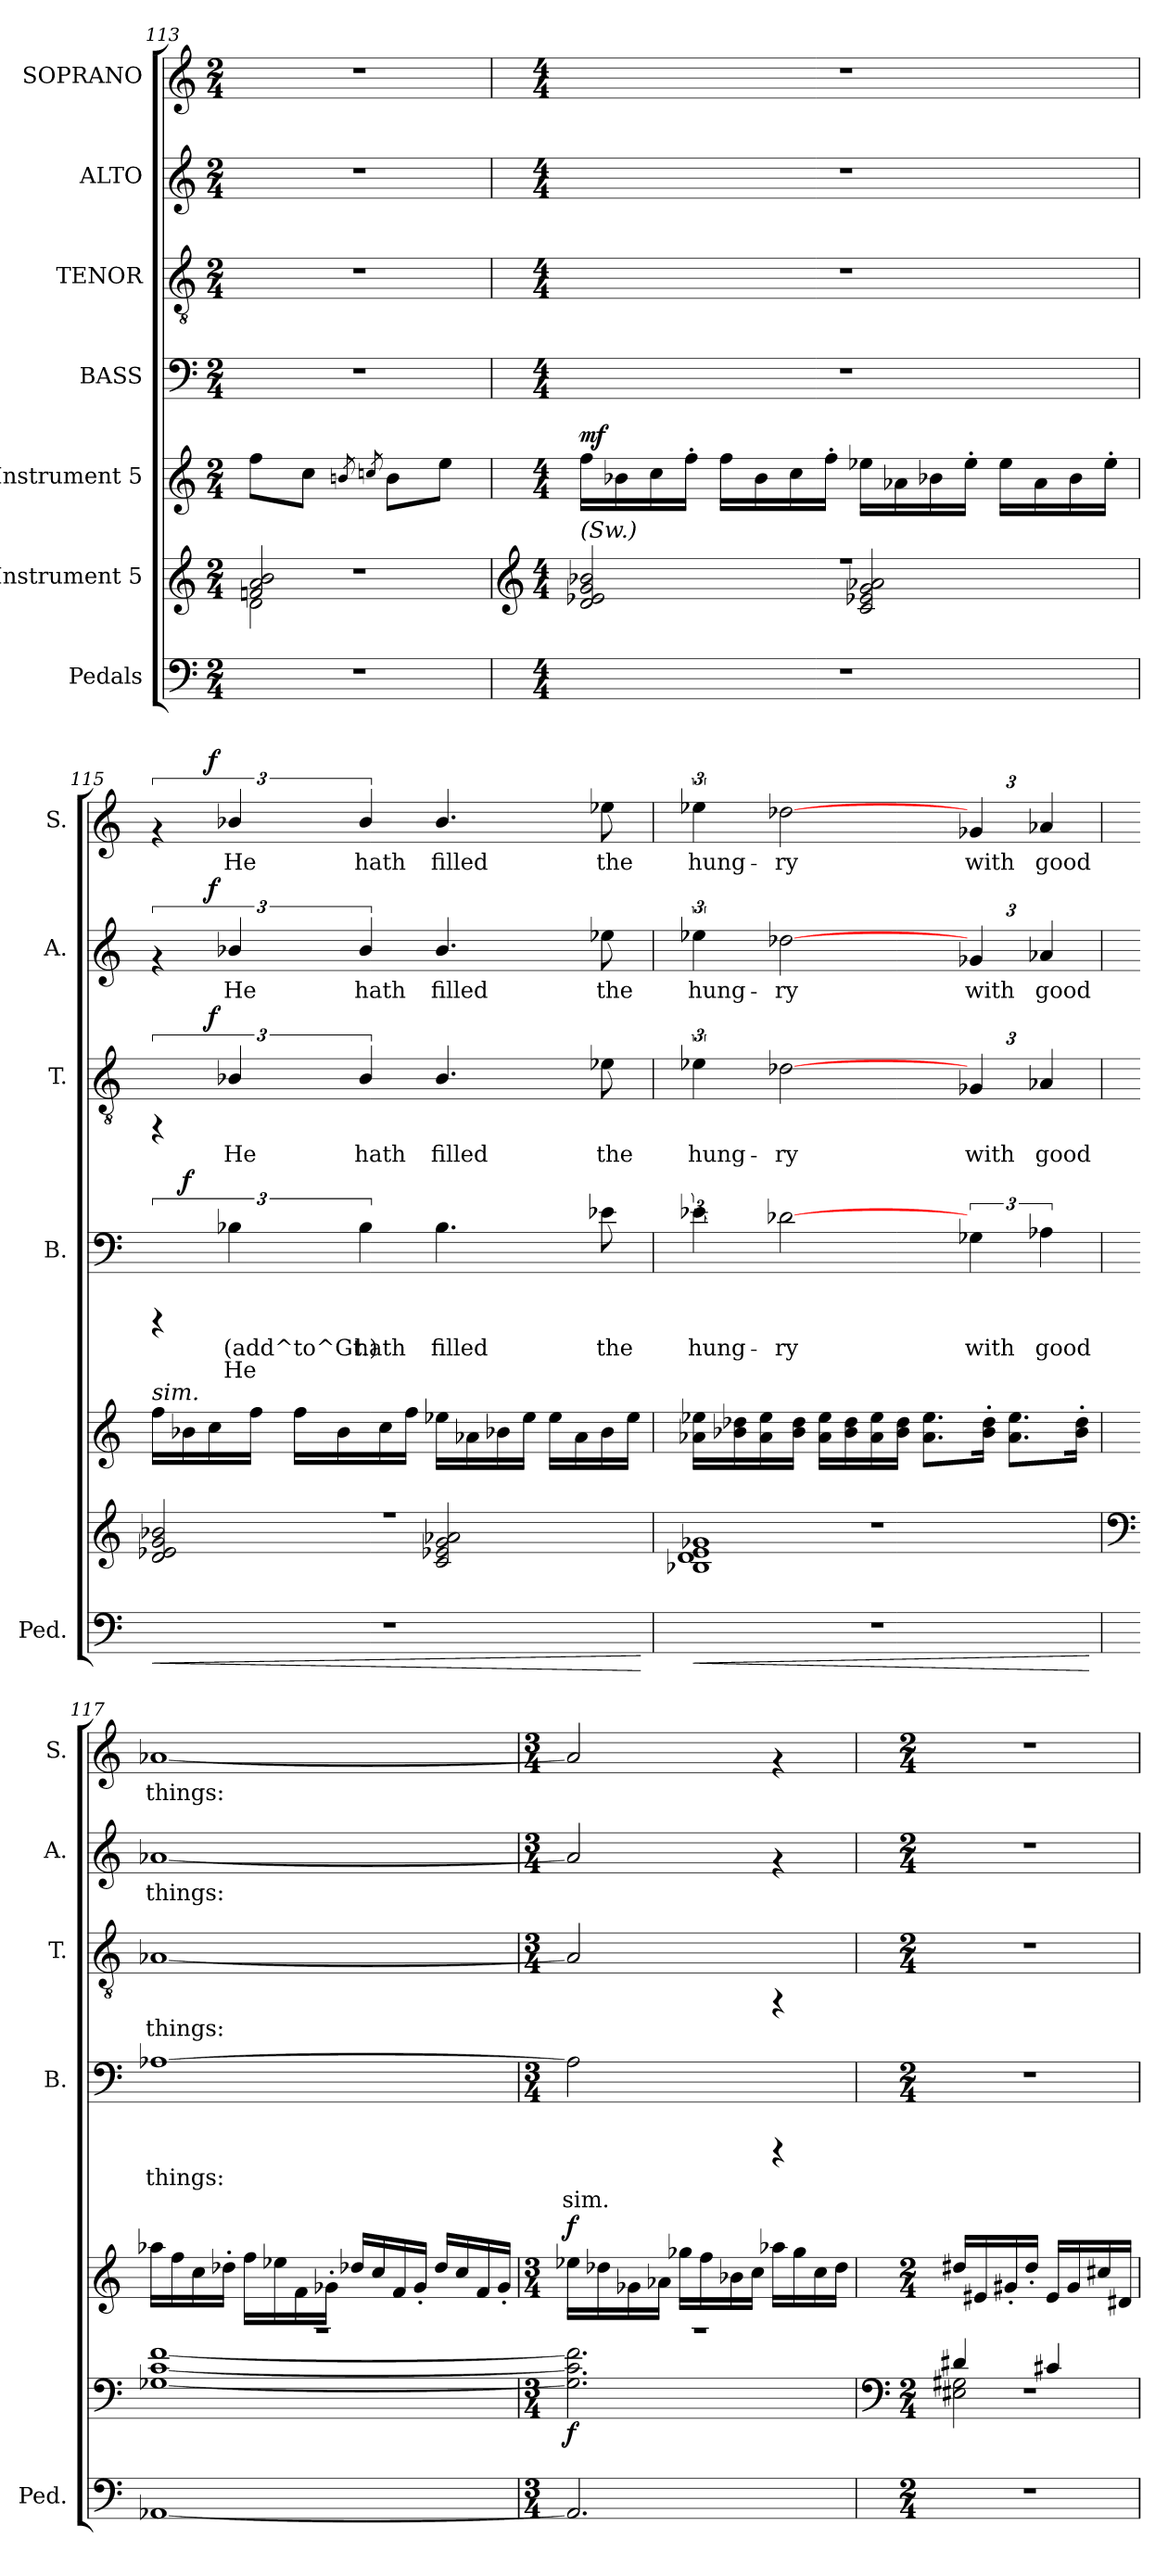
**kern	**dynam	**kern	**dynam	**kern	**dynam	**kern	**text	**text	**dynam	**kern	**text	**dynam	**kern	**text	**dynam	**kern	**text	**dynam
*part7	*part7	*part6	*part6	*part5	*part5	*part4	*part4	*part4	*part4	*part3	*part3	*part3	*part2	*part2	*part2	*part1	*part1	*part1
*staff7	*staff7	*staff6	*staff6	*staff5	*staff5	*staff4	*staff4	*staff4	*staff4	*staff3	*staff3	*staff3	*staff2	*staff2	*staff2	*staff1	*staff1	*staff1
*I"Pedals	*	*I"Instrument 5	*	*I"Instrument 5	*	*I"BASS	*	*	*	*I"TENOR	*	*	*I"ALTO	*	*	*I"SOPRANO	*	*
*I'Ped.	*	*	*	*	*	*I'B.	*	*	*	*I'T.	*	*	*I'A.	*	*	*I'S.	*	*
*clefF4	*	*clefG2	*	*clefG2	*	*clefF4	*	*	*	*clefGv2	*	*	*clefG2	*	*	*clefG2	*	*
*k[]	*	*k[]	*	*k[]	*	*k[]	*	*	*	*k[]	*	*	*k[]	*	*	*k[]	*	*
*C:	*	*C:	*	*C:	*	*C:	*	*	*	*C:	*	*	*C:	*	*	*C:	*	*
*M2/4	*	*M2/4	*	*M2/4	*	*M2/4	*	*	*	*M2/4	*	*	*M2/4	*	*	*M2/4	*	*
=113	=113	=113	=113	=113	=113	=113	=113	=113	=113	=113	=113	=113	=113	=113	=113	=113	=113	=113
*	*	*^	*	*	*	*	*	*	*	*	*	*	*	*	*	*	*	*
*	*	*	*^	*	*	*	*	*	*	*	*	*	*	*	*	*	*	*	*
2r	.	2r	2a/ 2fn/ 2b/	2d\	.	8ff\L	.	2r	.	.	.	2r	.	.	2r	.	.	2r	.	.
.	.	.	.	.	.	8cc\J	.	.	.	.	.	.	.	.	.	.	.	.	.	.
.	.	.	.	.	.	8qbn/	.	.	.	.	.	.	.	.	.	.	.	.	.	.
.	.	.	.	.	.	8qccn/	.	.	.	.	.	.	.	.	.	.	.	.	.	.
.	.	.	.	.	.	8b\L	.	.	.	.	.	.	.	.	.	.	.	.	.	.
.	.	.	.	.	.	8ee\J	.	.	.	.	.	.	.	.	.	.	.	.	.	.
*	*	*v	*v	*v	*	*	*	*	*	*	*	*	*	*	*	*	*	*	*	*
!!LO:PB:g=z
=114	=114	=114	=114	=114	=114	=114	=114	=114	=114	=114	=114	=114	=114	=114	=114	=114	=114	=114
*	*	*clefG2	*	*	*	*	*	*	*	*	*	*	*	*	*	*	*	*
*M4/4	*	*M4/4	*	*M4/4	*	*M4/4	*	*	*	*M4/4	*	*	*M4/4	*	*	*M4/4	*	*
*	*	*^	*	*	*	*	*	*	*	*	*	*	*	*	*	*	*	*
!	!	!LO:TX:a:i:t=(Sw.)	!	!	!	!	!	!	!	!	!	!	!	!	!	!	!	!	!
!	!	!	!	!	!	!LO:DY:a	!	!	!	!	!	!	!	!	!	!	!	!	!
1r	.	1r	2b-X/ 2g/ 2d/ 2e-X/	.	16ff\L	mf	1r	.	.	.	1r	.	.	1r	.	.	1r	.	.
.	.	.	.	.	16b-X\	.	.	.	.	.	.	.	.	.	.	.	.	.	.
.	.	.	.	.	16cc\	.	.	.	.	.	.	.	.	.	.	.	.	.	.
.	.	.	.	.	16ff'>\J	.	.	.	.	.	.	.	.	.	.	.	.	.	.
.	.	.	.	.	16ff\L	.	.	.	.	.	.	.	.	.	.	.	.	.	.
.	.	.	.	.	16b-\	.	.	.	.	.	.	.	.	.	.	.	.	.	.
.	.	.	.	.	16cc\	.	.	.	.	.	.	.	.	.	.	.	.	.	.
.	.	.	.	.	16ff'>\J	.	.	.	.	.	.	.	.	.	.	.	.	.	.
.	.	.	2g/ 2e-X/ 2c/ 2a-X/	.	16ee-X\L	.	.	.	.	.	.	.	.	.	.	.	.	.	.
.	.	.	.	.	16a-X\	.	.	.	.	.	.	.	.	.	.	.	.	.	.
.	.	.	.	.	16b-X\	.	.	.	.	.	.	.	.	.	.	.	.	.	.
.	.	.	.	.	16ee-'>\J	.	.	.	.	.	.	.	.	.	.	.	.	.	.
.	.	.	.	.	16ee-\L	.	.	.	.	.	.	.	.	.	.	.	.	.	.
.	.	.	.	.	16a-\	.	.	.	.	.	.	.	.	.	.	.	.	.	.
.	.	.	.	.	16b-\	.	.	.	.	.	.	.	.	.	.	.	.	.	.
.	.	.	.	.	16ee-'>\J	.	.	.	.	.	.	.	.	.	.	.	.	.	.
=115	=115	=115	=115	=115	=115	=115	=115	=115	=115	=115	=115	=115	=115	=115	=115	=115	=115	=115	=115
!	!	!	!	!	!LO:TX:a:i:t=sim.	!	!	!	!	!	!	!	!	!	!	!	!	!	!
!	!LO:HP:b	!	!	!	!	!	!	!	!	!	!	!	!	!	!	!	!	!	!
*	*	*	*	*	*	*	*^	*	*	*	*^	*	*	*^	*	*	*^	*	*
1r	<	1r	2b-X/ 2g/ 2d/ 2e-X/	.	16ff\L	.	6rCCC	16ryy	.	.	.	6rFF	8ryy	.	.	6rf	8ryy	.	.	6rf	8ryy	.	.
!	!	!	!	!	!	!	!	!	!	!	!LO:DY:b	!	!	!	!	!	!	!	!	!	!	!	!
.	.	.	.	.	16b-X\	.	.	2...ryy	.	.	f	.	.	.	.	.	.	.	.	.	.	.	.
!	!	!	!	!	!	!	!	!	!	!	!	!	!	!	!LO:DY:a	!	!	!	!LO:DY:a	!	!	!	!LO:DY:a
.	.	.	.	.	16cc\	.	.	.	.	.	.	.	2..ryy	.	f	.	2..ryy	.	f	.	2..ryy	.	f
!	!	!	!	!	!	!	!	!	!LO:LY:b:cj	!LO:LY:b:cj	!	!	!	!LO:LY:b:cj	!	!	!	!LO:LY:b:cj	!	!	!	!LO:LY:b:cj	!
.	.	.	.	.	.	.	6B-X\	.	(add^to^Gt.)	He	.	6B-X/	.	He	.	6b-X/	.	He	.	6b-X/	.	He	.
.	.	.	.	.	16ff\J	.	.	.	.	.	.	.	.	.	.	.	.	.	.	.	.	.	.
.	.	.	.	.	16ff\L	.	.	.	.	.	.	.	.	.	.	.	.	.	.	.	.	.	.
.	.	.	.	.	16b-\	.	.	.	.	.	.	.	.	.	.	.	.	.	.	.	.	.	.
!	!	!	!	!	!	!	!	!	!LO:LY:b:cj	!LO:LY:b:cj	!	!	!	!LO:LY:b:cj	!	!	!	!LO:LY:b:cj	!	!	!	!LO:LY:b:cj	!
.	.	.	.	.	.	.	6B-\	.	hath	.	.	6B-/	.	hath	.	6b-/	.	hath	.	6b-/	.	hath	.
.	.	.	.	.	16cc\	.	.	.	.	.	.	.	.	.	.	.	.	.	.	.	.	.	.
.	.	.	.	.	16ff\J	.	.	.	.	.	.	.	.	.	.	.	.	.	.	.	.	.	.
!	!	!	!	!	!	!	!	!	!LO:LY:b:cj	!LO:LY:b:cj	!	!	!	!LO:LY:b:cj	!	!	!	!LO:LY:b:cj	!	!	!	!LO:LY:b:cj	!
.	.	.	2g/ 2e-X/ 2c/ 2a-X/	.	16ee-X\L	.	4.B-\	.	filled	.	.	4.B-/	.	filled	.	4.b-/	.	filled	.	4.b-/	.	filled	.
.	.	.	.	.	16a-X\	.	.	.	.	.	.	.	.	.	.	.	.	.	.	.	.	.	.
.	.	.	.	.	16b-X\	.	.	.	.	.	.	.	.	.	.	.	.	.	.	.	.	.	.
.	.	.	.	.	16ee-\J	.	.	.	.	.	.	.	.	.	.	.	.	.	.	.	.	.	.
.	.	.	.	.	16ee-\L	.	.	.	.	.	.	.	.	.	.	.	.	.	.	.	.	.	.
.	.	.	.	.	16a-\	.	.	.	.	.	.	.	.	.	.	.	.	.	.	.	.	.	.
!	!	!	!	!	!	!	!	!	!LO:LY:b:cj	!LO:LY:b:cj	!	!	!	!LO:LY:b:cj	!	!	!	!LO:LY:b:cj	!	!	!	!LO:LY:b:cj	!
.	.	.	.	.	16b-\	.	8e-X\	.	the	.	.	8e-X\	.	the	.	8ee-X\	.	the	.	8ee-X\	.	the	.
.	.	.	.	.	16ee-\J	.	.	.	.	.	.	.	.	.	.	.	.	.	.	.	.	.	.
*	*	*v	*v	*	*	*	*	*	*	*	*	*	*	*	*	*	*	*	*	*	*	*	*
.	[	.	.	.	.	.	.	.	.	.	.	.	.	.	.	.	.	.	.	.	.	.
!!LO:PB:g=z
=116	=116	=116	=116	=116	=116	=116	=116	=116	=116	=116	=116	=116	=116	=116	=116	=116	=116	=116	=116	=116	=116	=116
!	!LO:HP:b	!	!	!	!	!	!	!LO:LY:b:cj	!	!	!	!	!LO:LY:b:cj	!	!	!	!LO:LY:b:cj	!	!	!	!LO:LY:b:cj	!
*	*	*	*	*	*	*v	*v	*	*	*	*	*	*	*	*v	*v	*	*	*v	*v	*	*
*	*	*^	*	*	*	*	*	*	*	*v	*v	*	*	*	*	*	*	*	*
1r	<	1r	1g-X 1d 1B-X 1e	.	16ee-X\ 16a-X\L	.	6e-X\	hung-	.	.	6e-X\	hung-	.	6ee-X\	hung-	.	6ee-X\	hung-	.
.	.	.	.	.	16b-X\ 16dd-X\	.	.	.	.	.	.	.	.	.	.	.	.	.	.
.	.	.	.	.	16a-\ 16ee-\	.	.	.	.	.	.	.	.	.	.	.	.	.	.
!	!	!	!	!	!	!	!	!LO:LY:b:cj	!	!	!	!LO:LY:b:cj	!	!	!LO:LY:b:cj	!	!	!LO:LY:b:cj	!
.	.	.	.	.	.	.	[>2d-X\	-ry	.	.	[>2d-X\	-ry	.	[>2dd-X\	-ry	.	[>2dd-X\	-ry	.
.	.	.	.	.	16dd-\ 16b-\J	.	.	.	.	.	.	.	.	.	.	.	.	.	.
.	.	.	.	.	16ee-\ 16a-\L	.	.	.	.	.	.	.	.	.	.	.	.	.	.
.	.	.	.	.	16b-\ 16dd-\	.	.	.	.	.	.	.	.	.	.	.	.	.	.
.	.	.	.	.	16a-\ 16ee-\	.	.	.	.	.	.	.	.	.	.	.	.	.	.
.	.	.	.	.	16dd-\ 16b-\J	.	.	.	.	.	.	.	.	.	.	.	.	.	.
.	.	.	.	.	8.ee-\ 8.a-\L	.	.	.	.	.	.	.	.	.	.	.	.	.	.
!	!	!	!	!	!	!	!	!LO:LY:b:cj	!	!	!	!	!	!	!	!	!	!	!
*	*	*	*	*	*	*	*	*	*	*	*Xbrackettup	*	*	*	*	*	*	*	*
!	!	!	!	!	!	!	!	!	!	!	!	!LO:LY:b:cj	!	!	!	!	!	!	!
*	*	*	*	*	*	*	*	*	*	*	*	*	*	*Xbrackettup	*	*	*	*	*
!	!	!	!	!	!	!	!	!	!	!	!	!	!	!	!LO:LY:b:cj	!	!	!	!
*	*	*	*	*	*	*	*	*	*	*	*	*	*	*	*	*	*Xbrackettup	*	*
!	!	!	!	!	!	!	!	!	!	!	!	!	!	!	!	!	!	!LO:LY:b:cj	!
.	.	.	.	.	.	.	6G-X\	with	.	.	6G-X/	with	.	6g-X/	with	.	6g-X/	with	.
.	.	.	.	.	16dd-\'> 16b-\'>J	.	.	.	.	.	.	.	.	.	.	.	.	.	.
.	.	.	.	.	8.a-\ 8.ee-\L	.	.	.	.	.	.	.	.	.	.	.	.	.	.
!	!	!	!	!	!	!	!	!LO:LY:b:cj	!	!	!	!LO:LY:b:cj	!	!	!LO:LY:b:cj	!	!	!LO:LY:b:cj	!
.	.	.	.	.	.	.	6A-X\	good	.	.	6A-X/	good	.	6a-X/	good	.	6a-X/	good	.
.	.	.	.	.	16dd-\'> 16b-\'>J	.	.	.	.	.	.	.	.	.	.	.	.	.	.
*	*	*v	*v	*	*	*	*	*	*	*	*	*	*	*	*	*	*	*	*
.	[	.	.	.	.	.	.	.	.	.	.	.	.	.	.	.	.	.
=117	=117	=117	=117	=117	=117	=117	=117	=117	=117	=117	=117	=117	=117	=117	=117	=117	=117	=117
*	*	*clefF4	*	*	*	*	*	*	*	*	*	*	*	*	*	*	*	*
*	*	*^	*	*	*	*	*	*	*	*	*	*	*	*	*	*	*	*
!	!	!	!	!	!	!	!	!LO:LY:b:cj	!	!	!	!LO:LY:b:cj	!	!	!LO:LY:b:cj	!	!	!LO:LY:b:cj	!
[<1AA-X	.	1r	[>1f [>1c [<1G-X	.	16aa-X\L	.	[>1A-X	things:	.	.	[<1A-X	things:	.	[<1a-X	things:	.	[<1a-X	things:	.
.	.	.	.	.	16ff\	.	.	.	.	.	.	.	.	.	.	.	.	.	.
.	.	.	.	.	16cc\	.	.	.	.	.	.	.	.	.	.	.	.	.	.
.	.	.	.	.	16dd-X'>\J	.	.	.	.	.	.	.	.	.	.	.	.	.	.
.	.	.	.	.	16ff\L	.	.	.	.	.	.	.	.	.	.	.	.	.	.
.	.	.	.	.	16ee-X\	.	.	.	.	.	.	.	.	.	.	.	.	.	.
.	.	.	.	.	16f\	.	.	.	.	.	.	.	.	.	.	.	.	.	.
.	.	.	.	.	16g-X'>\J	.	.	.	.	.	.	.	.	.	.	.	.	.	.
.	.	.	.	.	16dd-X/L	.	.	.	.	.	.	.	.	.	.	.	.	.	.
.	.	.	.	.	16cc/	.	.	.	.	.	.	.	.	.	.	.	.	.	.
.	.	.	.	.	16f/	.	.	.	.	.	.	.	.	.	.	.	.	.	.
.	.	.	.	.	16g-'</J	.	.	.	.	.	.	.	.	.	.	.	.	.	.
.	.	.	.	.	16dd-/L	.	.	.	.	.	.	.	.	.	.	.	.	.	.
.	.	.	.	.	16cc/	.	.	.	.	.	.	.	.	.	.	.	.	.	.
.	.	.	.	.	16f/	.	.	.	.	.	.	.	.	.	.	.	.	.	.
.	.	.	.	.	16g-'</J	.	.	.	.	.	.	.	.	.	.	.	.	.	.
=118	=118	=118	=118	=118	=118	=118	=118	=118	=118	=118	=118	=118	=118	=118	=118	=118	=118	=118	=118
*M3/4	*	*M3/4	*	*	*M3/4	*	*M3/4	*	*	*	*M3/4	*	*	*M3/4	*	*	*M3/4	*	*
!	!	!	!	!LO:DY:b	!	!LO:DY:a	!	!LO:LY:b:cj	!LO:LY:b:cj	!	!	!LO:LY:b:cj	!	!	!LO:LY:b:cj	!	!	!LO:LY:b:cj	!
2.AA-/]	.	2.r	2.c\] 2.G-\] 2.f\]	f	16ee-X\L	f	2A-\]	.	sim.	.	2A-/]	.	.	2a-/]	.	.	2a-/]	.	.
.	.	.	.	.	16dd-X\	.	.	.	.	.	.	.	.	.	.	.	.	.	.
.	.	.	.	.	16g-X\	.	.	.	.	.	.	.	.	.	.	.	.	.	.
.	.	.	.	.	16a-X\J	.	.	.	.	.	.	.	.	.	.	.	.	.	.
.	.	.	.	.	16gg-X\L	.	.	.	.	.	.	.	.	.	.	.	.	.	.
.	.	.	.	.	16ff\	.	.	.	.	.	.	.	.	.	.	.	.	.	.
.	.	.	.	.	16b-X\	.	.	.	.	.	.	.	.	.	.	.	.	.	.
.	.	.	.	.	16cc\J	.	.	.	.	.	.	.	.	.	.	.	.	.	.
.	.	.	.	.	16aa-X\L	.	4rCCC	.	.	.	4rFF	.	.	4rf	.	.	4rf	.	.
.	.	.	.	.	16gg-\	.	.	.	.	.	.	.	.	.	.	.	.	.	.
.	.	.	.	.	16cc\	.	.	.	.	.	.	.	.	.	.	.	.	.	.
.	.	.	.	.	16dd-\J	.	.	.	.	.	.	.	.	.	.	.	.	.	.
*	*	*v	*v	*	*	*	*	*	*	*	*	*	*	*	*	*	*	*	*
!!LO:PB:g=z
=119	=119	=119	=119	=119	=119	=119	=119	=119	=119	=119	=119	=119	=119	=119	=119	=119	=119	=119
*	*	*clefF4	*	*	*	*	*	*	*	*	*	*	*	*	*	*	*	*
*M2/4	*	*M2/4	*	*M2/4	*	*M2/4	*	*	*	*M2/4	*	*	*M2/4	*	*	*M2/4	*	*
*	*	*^	*	*	*	*	*	*	*	*	*	*	*	*	*	*	*	*
*	*	*	*^	*	*	*	*	*	*	*	*	*	*	*	*	*	*	*	*
2r	.	2r	4d#X/	2G#X\ 2E#X\	.	16dd#X/L	.	2r	.	.	.	2r	.	.	2r	.	.	2r	.	.
.	.	.	.	.	.	16e#X/	.	.	.	.	.	.	.	.	.	.	.	.	.	.
.	.	.	.	.	.	16g#X'</	.	.	.	.	.	.	.	.	.	.	.	.	.	.
.	.	.	.	.	.	16dd#'</J	.	.	.	.	.	.	.	.	.	.	.	.	.	.
.	.	.	4c#X/	.	.	16e#/L	.	.	.	.	.	.	.	.	.	.	.	.	.	.
.	.	.	.	.	.	16g#/	.	.	.	.	.	.	.	.	.	.	.	.	.	.
.	.	.	.	.	.	16cc#X/	.	.	.	.	.	.	.	.	.	.	.	.	.	.
.	.	.	.	.	.	16d#X/J	.	.	.	.	.	.	.	.	.	.	.	.	.	.
*	*	*v	*v	*v	*	*	*	*	*	*	*	*	*	*	*	*	*	*	*	*
=	=	=	=	=	=	=	=	=	=	=	=	=	=	=	=	=	=	=
*-	*-	*-	*-	*-	*-	*-	*-	*-	*-	*-	*-	*-	*-	*-	*-	*-	*-	*-
